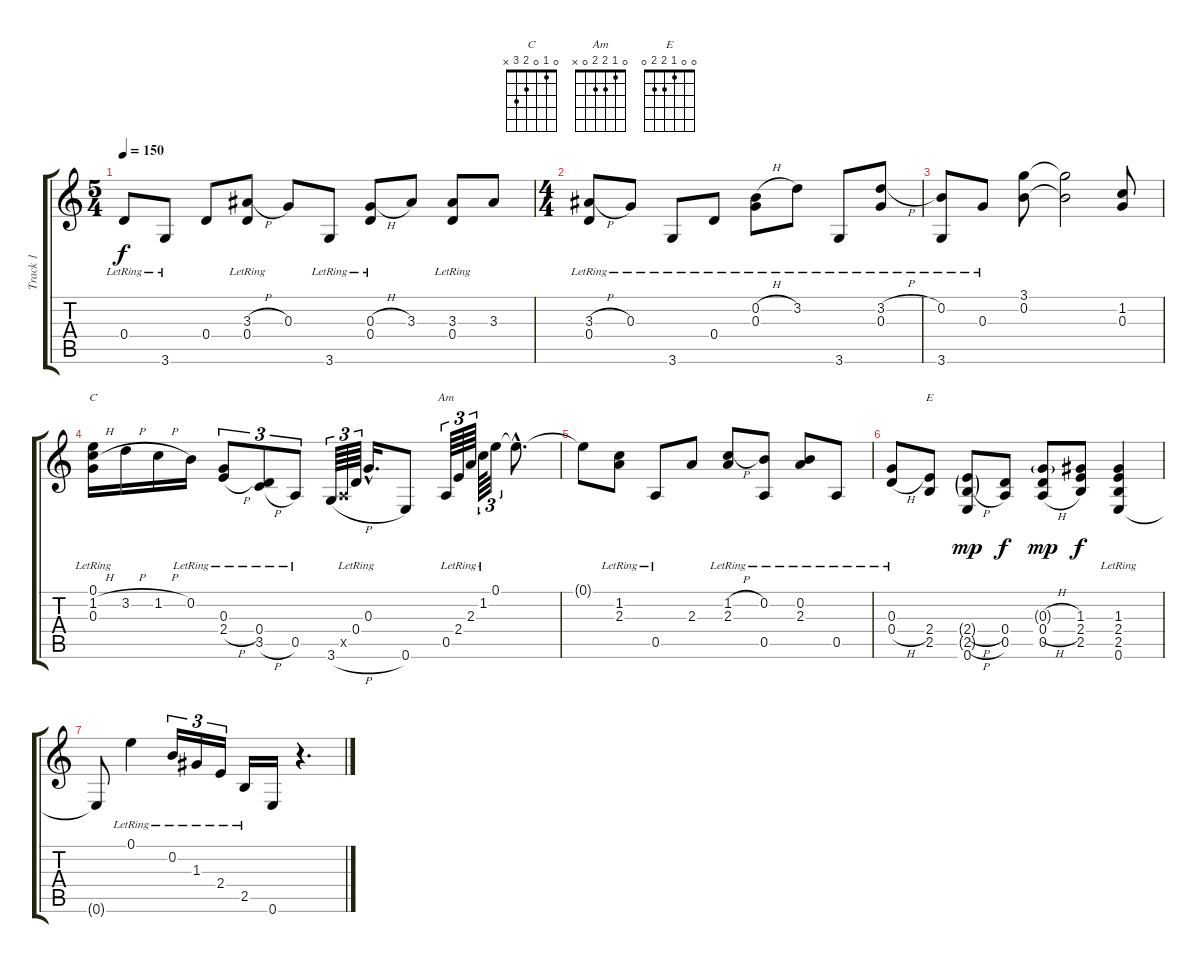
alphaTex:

\track ("Track 1" "Track 1") {instrument acousticguitarsteel}
\staff {score tabs}
\tuning (E4 B3 G3 D3 A2 E2) {hide}
\chord ("C" 0 1 0 2 3 x)
\chord ("Am" 0 1 2 2 0 x)
\chord ("E" 0 0 1 2 2 0)
\ts (5 4)
\tempo 150
\clef g2
\ks c
0.4{lr}.8{dy f} 3.6{lr}.8 0.4.8 (3.3{h} 0.4{lr}).8 0.3.8 3.6{lr}.8 (0.3{h} 0.4{lr}).8 3.3.8 (3.3 0.4{lr}).8 3.3.8 |
\ts (4 4)
(3.3{h} 0.4{lr}).8 0.3{lr}.8 3.6{lr}.8 0.4{lr}.8 (0.2{h} 0.3{lr}).8 3.2{lr}.8 3.6{lr}.8 (3.2{h} 0.3{lr}).8 |
(0.2 3.6{lr}).8 0.3{lr}.8 (3.1 0.2).8 (3.1{t} 0.2{t}).2 (1.2 0.3).8 |
(0.1{lr} 1.2{h} 0.3{lr}).16{ch "C"} 3.2{h}.16 1.2{h}.16 0.2{lr}.16 (0.3{lr} 2.4{h}).8{tu (3 2)} (0.4{lr} 3.5{h}).8{tu (3 2)} 0.5{lr}.8{tu (3 2)} 3.6{h}.64{tu (3 2)} 0.5{x}.64{tu (3 2)} 0.4{lr}.64{tu (3 2)} 0.3{hac lr}.16{d} 0.6.8 0.5.64{tu (3 2) ch "Am"} 2.4{lr}.64{tu (3 2)} 2.3{lr}.64{tu (3 2)} 1.2{lr}.64{tu (3 2)} 0.1.32{tu (3 2)} 0.1{hac t}.8{d} |
0.1{t}.8 (1.2{lr} 2.3{lr}).8 0.5{lr}.8 2.3.8 (1.2{h} 2.3{lr}).8 (0.2 0.5{lr}).8 (0.2{lr} 2.3{lr}).8 0.5{lr}.8 |
(0.3{lr} 0.4{h}).8 (2.4 2.5).8{ch "E"} (2.4{h g} 2.5{h g} 0.6).8{dy mp} (0.4 0.5).8{dy f} (0.3{h g} 0.4{h} 0.5{h}).8{dy mp} (1.3 2.4 2.5).8{dy f} (1.3{lr} 2.4{lr} 2.5{lr} 0.6).4 |
0.6{t}.8 0.1{lr}.4 0.2{lr}.16{tu (3 2)} 1.3{lr}.16{tu (3 2)} 2.4{lr}.16{tu (3 2)} 2.5{lr}.16 0.6.16 r.4{d}
